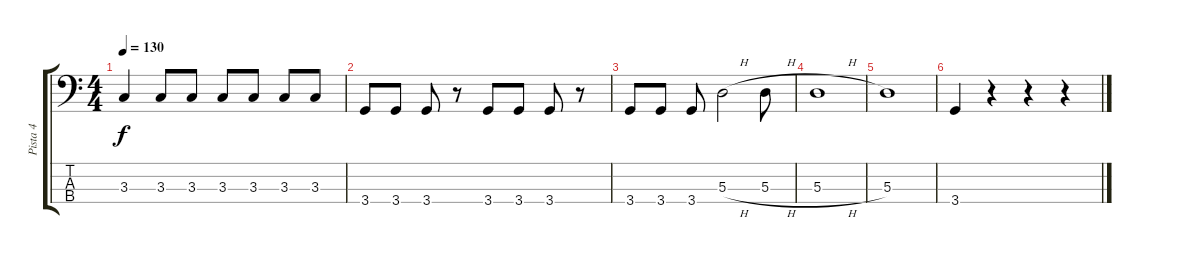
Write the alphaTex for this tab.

\track ("Pista 4" "Pista 4") {instrument acousticbass}
\staff {score tabs}
\tuning (G2 D2 A1 E1) {hide}
\ts (4 4)
\tempo 130
\clef f4
\ks c
3.3.4{dy f} 3.3.8 3.3.8 3.3.8 3.3.8 3.3.8 3.3.8 |
3.4.8 3.4.8 3.4.8 r.8 3.4.8 3.4.8 3.4.8 r.8 |
3.4.8 3.4.8 3.4.8 5.3{h}.2 5.3{h}.8 |
5.3{h}.1 |
5.3.1 |
3.4.4 r.4 r.4 r.4
